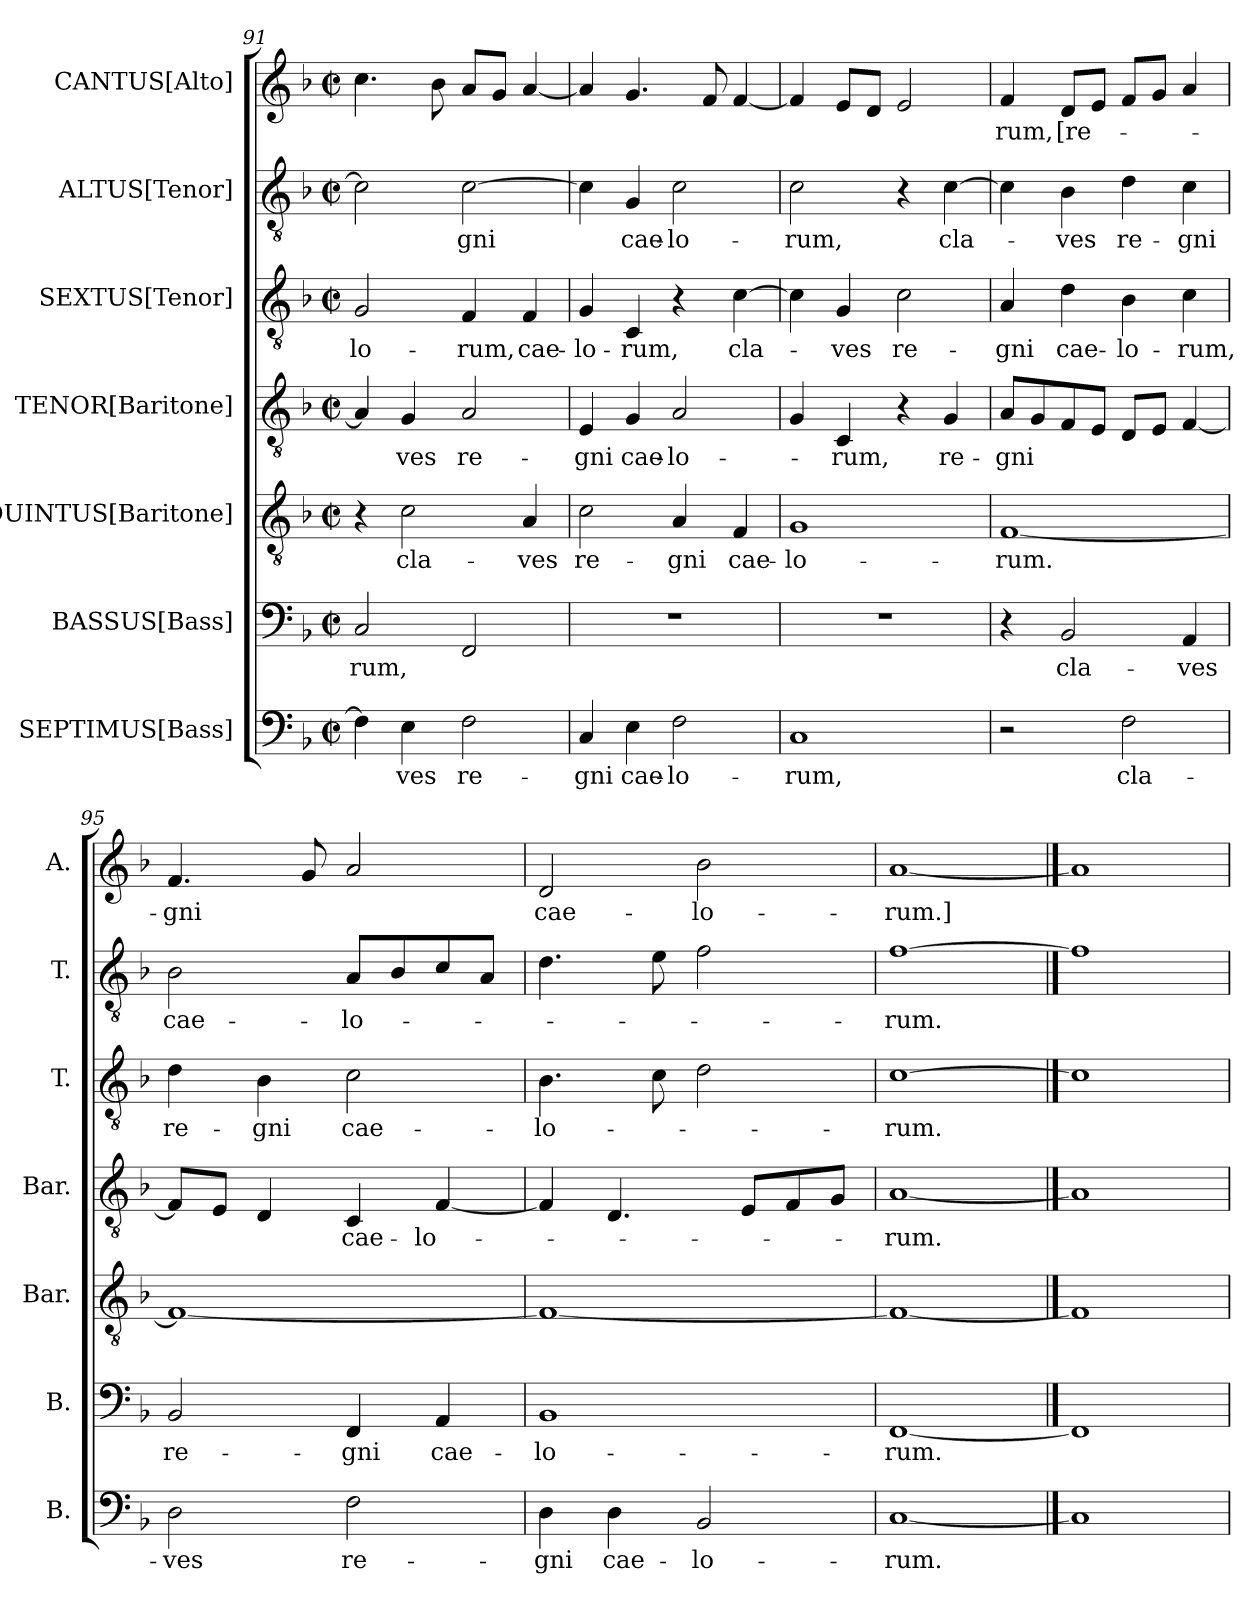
**kern	**text	**kern	**text	**kern	**text	**kern	**text	**kern	**text	**kern	**text	**kern	**text
*part7	*part7	*part6	*part6	*part5	*part5	*part4	*part4	*part3	*part3	*part2	*part2	*part1	*part1
*staff7	*staff7	*staff6	*staff6	*staff5	*staff5	*staff4	*staff4	*staff3	*staff3	*staff2	*staff2	*staff1	*staff1
*I"SEPTIMUS[Bass]	*	*I"BASSUS[Bass]	*	*I"QUINTUS[Baritone]	*	*I"TENOR[Baritone]	*	*I"SEXTUS[Tenor]	*	*I"ALTUS[Tenor]	*	*I"CANTUS[Alto]	*
*I'B.	*	*I'B.	*	*I'Bar.	*	*I'Bar.	*	*I'T.	*	*I'T.	*	*I'A.	*
!!LO:PB:g=z
*clefF4	*	*clefF4	*	*clefGv2	*	*clefGv2	*	*clefGv2	*	*clefGv2	*	*clefG2	*
*	*	*	*	*ITrd7c12	*	*ITrd7c12	*	*ITrd7c12	*	*ITrd7c12	*	*	*
*k[b-]	*	*k[b-]	*	*k[b-]	*	*k[b-]	*	*k[b-]	*	*k[b-]	*	*k[b-]	*
*F:	*	*F:	*	*F:	*	*F:	*	*F:	*	*F:	*	*F:	*
*M2/2	*	*M2/2	*	*M2/2	*	*M2/2	*	*M2/2	*	*M2/2	*	*M2/2	*
*met(c|)	*	*met(c|)	*	*met(c|)	*	*met(c|)	*	*met(c|)	*	*met(c|)	*	*met(c|)	*
=91	=91	=91	=91	=91	=91	=91	=91	=91	=91	=91	=91	=91	=91
!	!	!	!LO:LY:b	!	!	!	!	!	!LO:LY:b	!	!	!	!
4F\]	.	2C/	-rum,	4r	.	4AA/]	.	2GG/	-lo-	2C\]	.	4.cc\	.
!	!LO:LY:b	!	!	!	!LO:LY:b	!	!LO:LY:b	!	!	!	!	!	!
4E\	-ves	.	.	2C\	cla-	4GG/	-ves	.	.	.	.	.	.
.	.	.	.	.	.	.	.	.	.	.	.	8b-\	.
!	!LO:LY:b	!	!	!	!	!	!LO:LY:b	!	!LO:LY:b	!	!LO:LY:b	!	!
2F\	re-	2FF/	.	.	.	2AA/	re-	4FF/	-rum,	[>2C\	-gni	8a/L	.
.	.	.	.	.	.	.	.	.	.	.	.	8g/J	.
!	!	!	!	!	!LO:LY:b	!	!	!	!LO:LY:b	!	!	!	!
.	.	.	.	4AA/	-ves	.	.	4FF/	cae-	.	.	[<4a/	.
=92	=92	=92	=92	=92	=92	=92	=92	=92	=92	=92	=92	=92	=92
!	!LO:LY:b	!	!	!	!LO:LY:b	!	!LO:LY:b	!	!LO:LY:b	!	!	!	!
4C/	-gni	1r	.	2C\	re-	4EE/	-gni	4GG/	-lo-	4C\]	.	4a/]	.
!	!LO:LY:b	!	!	!	!	!	!LO:LY:b	!	!LO:LY:b	!	!LO:LY:b	!	!
4E\	cae-	.	.	.	.	4GG/	cae-	4CC/	-rum,	4GG/	cae-	4.g/	.
!	!LO:LY:b	!	!	!	!LO:LY:b	!	!LO:LY:b	!	!	!	!LO:LY:b	!	!
2F\	-lo-	.	.	4AA/	-gni	2AA/	-lo-	4r	.	2C\	-lo-	.	.
.	.	.	.	.	.	.	.	.	.	.	.	8f/	.
!	!	!	!	!	!LO:LY:b	!	!	!	!LO:LY:b	!	!	!	!
.	.	.	.	4FF/	cae-	.	.	[>4C\	cla-	.	.	[<4f/	.
=93	=93	=93	=93	=93	=93	=93	=93	=93	=93	=93	=93	=93	=93
!	!LO:LY:b	!	!	!	!LO:LY:b	!	!	!	!	!	!LO:LY:b	!	!
1C	-rum,	1r	.	1GG	-lo-	4GG/	.	4C\]	.	2C\	-rum,	4f/]	.
!	!	!	!	!	!	!	!LO:LY:b	!	!LO:LY:b	!	!	!	!
.	.	.	.	.	.	4CC/	-rum,	4GG/	-ves	.	.	8e/L	.
.	.	.	.	.	.	.	.	.	.	.	.	8d/J	.
!	!	!	!	!	!	!	!	!	!LO:LY:b	!	!	!	!
.	.	.	.	.	.	4r	.	2C\	re-	4r	.	2e/	.
!	!	!	!	!	!	!	!LO:LY:b	!	!	!	!LO:LY:b	!	!
.	.	.	.	.	.	4GG/	re-	.	.	[>4C\	cla-	.	.
=94	=94	=94	=94	=94	=94	=94	=94	=94	=94	=94	=94	=94	=94
!	!	!	!	!	!LO:LY:b	!	!LO:LY:b	!	!LO:LY:b	!	!	!	!LO:LY:b
2r	.	4r	.	[<1FF	-rum.	8AA/L	-gni	4AA/	-gni	4C\]	.	4f/	-rum,
.	.	.	.	.	.	8GG/	.	.	.	.	.	.	.
!	!	!	!LO:LY:b	!	!	!	!	!	!LO:LY:b	!	!LO:LY:b	!	!LO:LY:b
.	.	2BB-/	cla-	.	.	8FF/	.	4D\	cae-	4BB-\	-ves	8d/L	[re-
.	.	.	.	.	.	8EE/J	.	.	.	.	.	8e/J	.
!	!LO:LY:b	!	!	!	!	!	!	!	!LO:LY:b	!	!LO:LY:b	!	!
2F\	cla-	.	.	.	.	8DD/L	.	4BB-\	-lo-	4D\	re-	8f/L	.
.	.	.	.	.	.	8EE/J	.	.	.	.	.	8g/J	.
!	!	!	!LO:LY:b	!	!	!	!	!	!LO:LY:b	!	!LO:LY:b	!	!
.	.	4AA/	-ves	.	.	[<4FF/	.	4C\	-rum,	4C\	-gni	4a/	.
=95	=95	=95	=95	=95	=95	=95	=95	=95	=95	=95	=95	=95	=95
!	!LO:LY:b	!	!LO:LY:b	!	!	!	!	!	!LO:LY:b	!	!LO:LY:b	!	!LO:LY:b
2D\	-ves	2BB-/	re-	1FF_	.	8FF/L]	.	4D\	re-	2BB-\	cae-	4.f/	-gni
.	.	.	.	.	.	8EE/J	.	.	.	.	.	.	.
!	!	!	!	!	!	!	!	!	!LO:LY:b	!	!	!	!
.	.	.	.	.	.	4DD/	.	4BB-\	-gni	.	.	.	.
.	.	.	.	.	.	.	.	.	.	.	.	8g/	.
!	!LO:LY:b	!	!LO:LY:b	!	!	!	!LO:LY:b	!	!LO:LY:b	!	!LO:LY:b	!	!
2F\	re-	4FF/	-gni	.	.	4CC/	cae-	2C\	cae-	8AA/L	-lo-	2a/	.
.	.	.	.	.	.	.	.	.	.	8BB-/	.	.	.
!	!	!	!LO:LY:b	!	!	!	!LO:LY:b	!	!	!	!	!	!
.	.	4AA/	cae-	.	.	[<4FF/	-lo-	.	.	8C/	.	.	.
.	.	.	.	.	.	.	.	.	.	8AA/J	.	.	.
=96	=96	=96	=96	=96	=96	=96	=96	=96	=96	=96	=96	=96	=96
!	!LO:LY:b	!	!LO:LY:b	!	!	!	!	!	!LO:LY:b	!	!	!	!LO:LY:b
4D\	-gni	1BB-	-lo-	1FF_	.	4FF/]	.	4.BB-\	-lo-	4.D\	.	2d/	cae-
!	!LO:LY:b	!	!	!	!	!	!	!	!	!	!	!	!
4D\	cae-	.	.	.	.	4.DD/	.	.	.	.	.	.	.
.	.	.	.	.	.	.	.	8C\	.	8E\	.	.	.
!	!LO:LY:b	!	!	!	!	!	!	!	!	!	!	!	!LO:LY:b
2BB-/	-lo-	.	.	.	.	.	.	2D\	.	2F\	.	2b-\	-lo-
.	.	.	.	.	.	8EE/L	.	.	.	.	.	.	.
.	.	.	.	.	.	8FF/	.	.	.	.	.	.	.
.	.	.	.	.	.	8GG/J	.	.	.	.	.	.	.
=97	=97	=97	=97	=97	=97	=97	=97	=97	=97	=97	=97	=97	=97
!	!LO:LY:b	!	!LO:LY:b	!	!	!	!LO:LY:b	!	!LO:LY:b	!	!LO:LY:b	!	!LO:LY:b
[1C	-rum.	[1FF	-rum.	1FF_	.	[1AA	-rum.	[1C	-rum.	[1F	-rum.	[1a	-rum.]
==98	==98	==98	==98	==98	==98	==98	==98	==98	==98	==98	==98	==98	==98
1C]	.	1FF]	.	1FF]	.	1AA]	.	1C]	.	1F]	.	1a]	.
=	=	=	=	=	=	=	=	=	=	=	=	=	=
*-	*-	*-	*-	*-	*-	*-	*-	*-	*-	*-	*-	*-	*-
